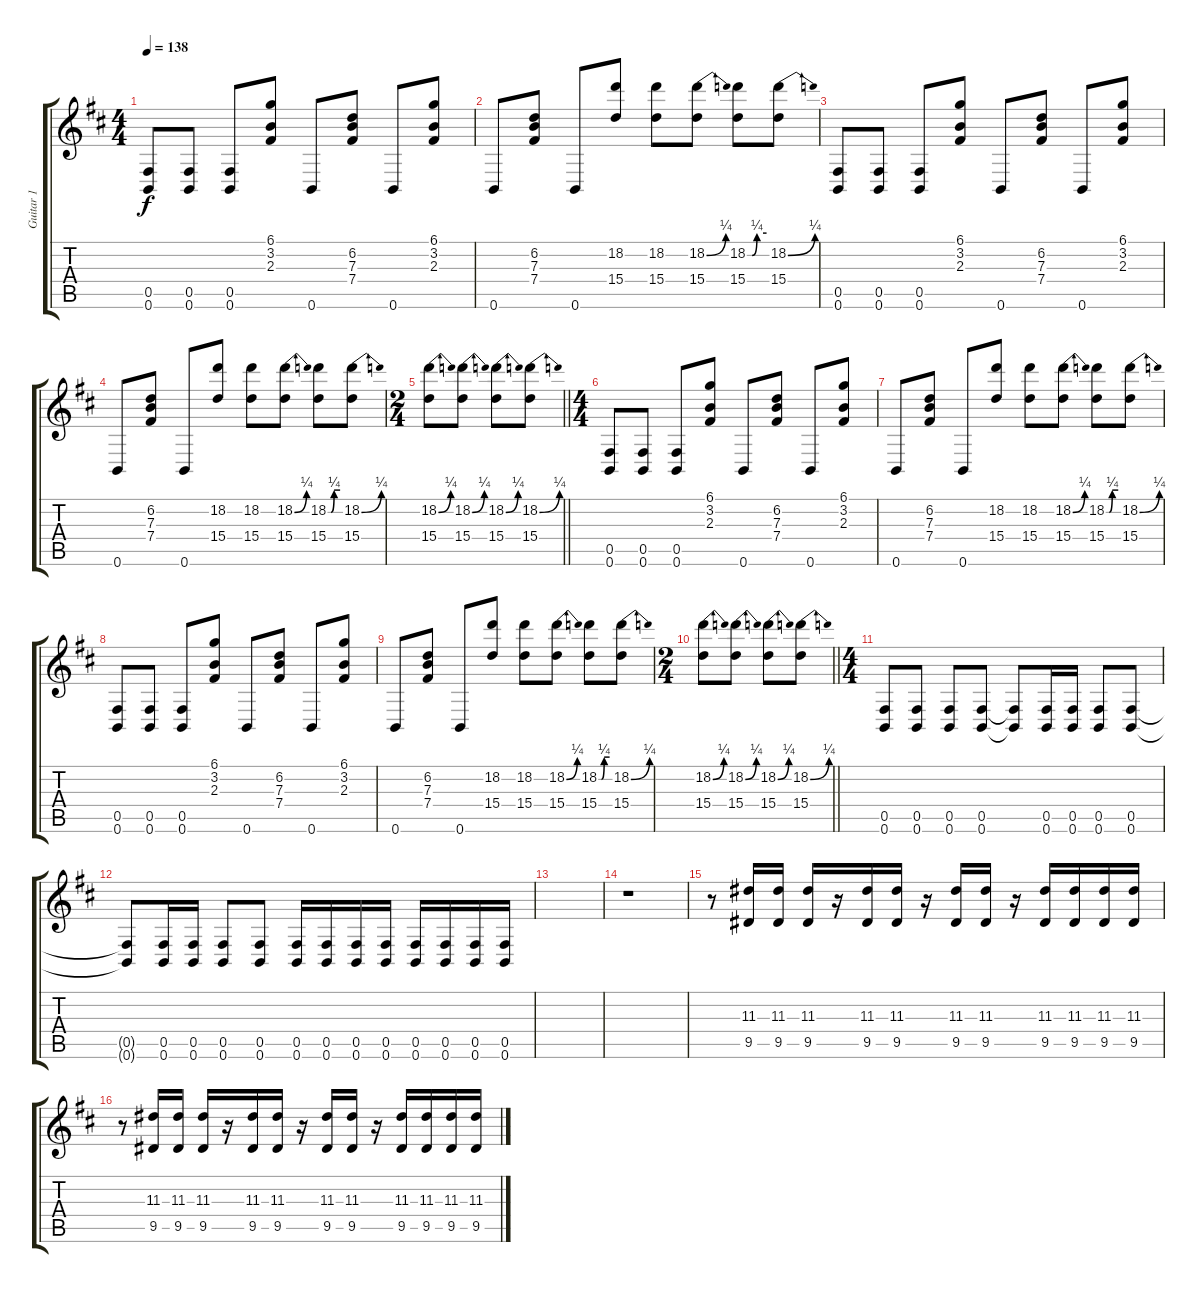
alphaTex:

\track ("Guitar 1" "Guitar 1") {instrument distortionguitar}
\staff {score tabs}
\tuning (Db4 Ab3 E3 B2 Gb2 B1) {hide}
\ts (4 4)
\tempo 138
\clef g2
\ks bminor
(0.5 0.6).8{dy f} (0.5 0.6).8 (0.5 0.6).8 (6.1 3.2 2.3).8 0.6.8 (6.2 7.3 7.4).8 0.6.8 (6.1 3.2 2.3).8 |
0.6.8 (6.2 7.3 7.4).8 0.6.8 (18.2 15.4).8 (18.2 15.4).8 (18.2{be (bend 0 0 60 1)} 15.4).8 (18.2{be (custom 0 0 15 0 30 1 60 1)} 15.4).8 (18.2{be (bend 0 0 60 1)} 15.4).8 |
(0.5 0.6).8 (0.5 0.6).8 (0.5 0.6).8 (6.1 3.2 2.3).8 0.6.8 (6.2 7.3 7.4).8 0.6.8 (6.1 3.2 2.3).8 |
0.6.8 (6.2 7.3 7.4).8 0.6.8 (18.2 15.4).8 (18.2 15.4).8 (18.2{be (bend 0 0 60 1)} 15.4).8 (18.2{be (custom 0 0 15 0 30 1 60 1)} 15.4).8 (18.2{be (bend 0 0 60 1)} 15.4).8 |
\ts (2 4)
\barLineRight lightlight
(18.2{be (bend 0 0 60 1)} 15.4).8 (18.2{be (bend 0 0 60 1)} 15.4).8 (18.2{be (bend 0 0 60 1)} 15.4).8 (18.2{be (bend 0 0 60 1)} 15.4).8 |
\ts (4 4)
(0.5 0.6).8 (0.5 0.6).8 (0.5 0.6).8 (6.1 3.2 2.3).8 0.6.8 (6.2 7.3 7.4).8 0.6.8 (6.1 3.2 2.3).8 |
0.6.8 (6.2 7.3 7.4).8 0.6.8 (18.2 15.4).8 (18.2 15.4).8 (18.2{be (bend 0 0 60 1)} 15.4).8 (18.2{be (custom 0 0 15 0 30 1 60 1)} 15.4).8 (18.2{be (bend 0 0 60 1)} 15.4).8 |
(0.5 0.6).8 (0.5 0.6).8 (0.5 0.6).8 (6.1 3.2 2.3).8 0.6.8 (6.2 7.3 7.4).8 0.6.8 (6.1 3.2 2.3).8 |
0.6.8 (6.2 7.3 7.4).8 0.6.8 (18.2 15.4).8 (18.2 15.4).8 (18.2{be (bend 0 0 60 1)} 15.4).8 (18.2{be (custom 0 0 15 0 30 1 60 1)} 15.4).8 (18.2{be (bend 0 0 60 1)} 15.4).8 |
\ts (2 4)
\barLineRight lightlight
(18.2{be (bend 0 0 60 1)} 15.4).8 (18.2{be (bend 0 0 60 1)} 15.4).8 (18.2{be (bend 0 0 60 1)} 15.4).8 (18.2{be (bend 0 0 60 1)} 15.4).8 |
\ts (4 4)
(0.5 0.6).8 (0.5 0.6).8 (0.5 0.6).8 (0.5 0.6).8 (0.5{t} 0.6{t}).8 (0.5 0.6).16 (0.5 0.6).16 (0.5 0.6).8 (0.5 0.6).8 |
(0.5{t} 0.6{t}).8 (0.5 0.6).16 (0.5 0.6).16 (0.5 0.6).8 (0.5 0.6).8 (0.5 0.6).16 (0.5 0.6).16 (0.5 0.6).16 (0.5 0.6).16 (0.5 0.6).16 (0.5 0.6).16 (0.5 0.6).16 (0.5 0.6).16 |
|
r.1 |
r.8 (11.3 9.5).16 (11.3 9.5).16 (11.3 9.5).16 r.16 (11.3 9.5).16 (11.3 9.5).16 r.16 (11.3 9.5).16 (11.3 9.5).16 r.16 (11.3 9.5).16 (11.3 9.5).16 (11.3 9.5).16 (11.3 9.5).16 |
r.8 (11.3 9.5).16 (11.3 9.5).16 (11.3 9.5).16 r.16 (11.3 9.5).16 (11.3 9.5).16 r.16 (11.3 9.5).16 (11.3 9.5).16 r.16 (11.3 9.5).16 (11.3 9.5).16 (11.3 9.5).16 (11.3 9.5).16
